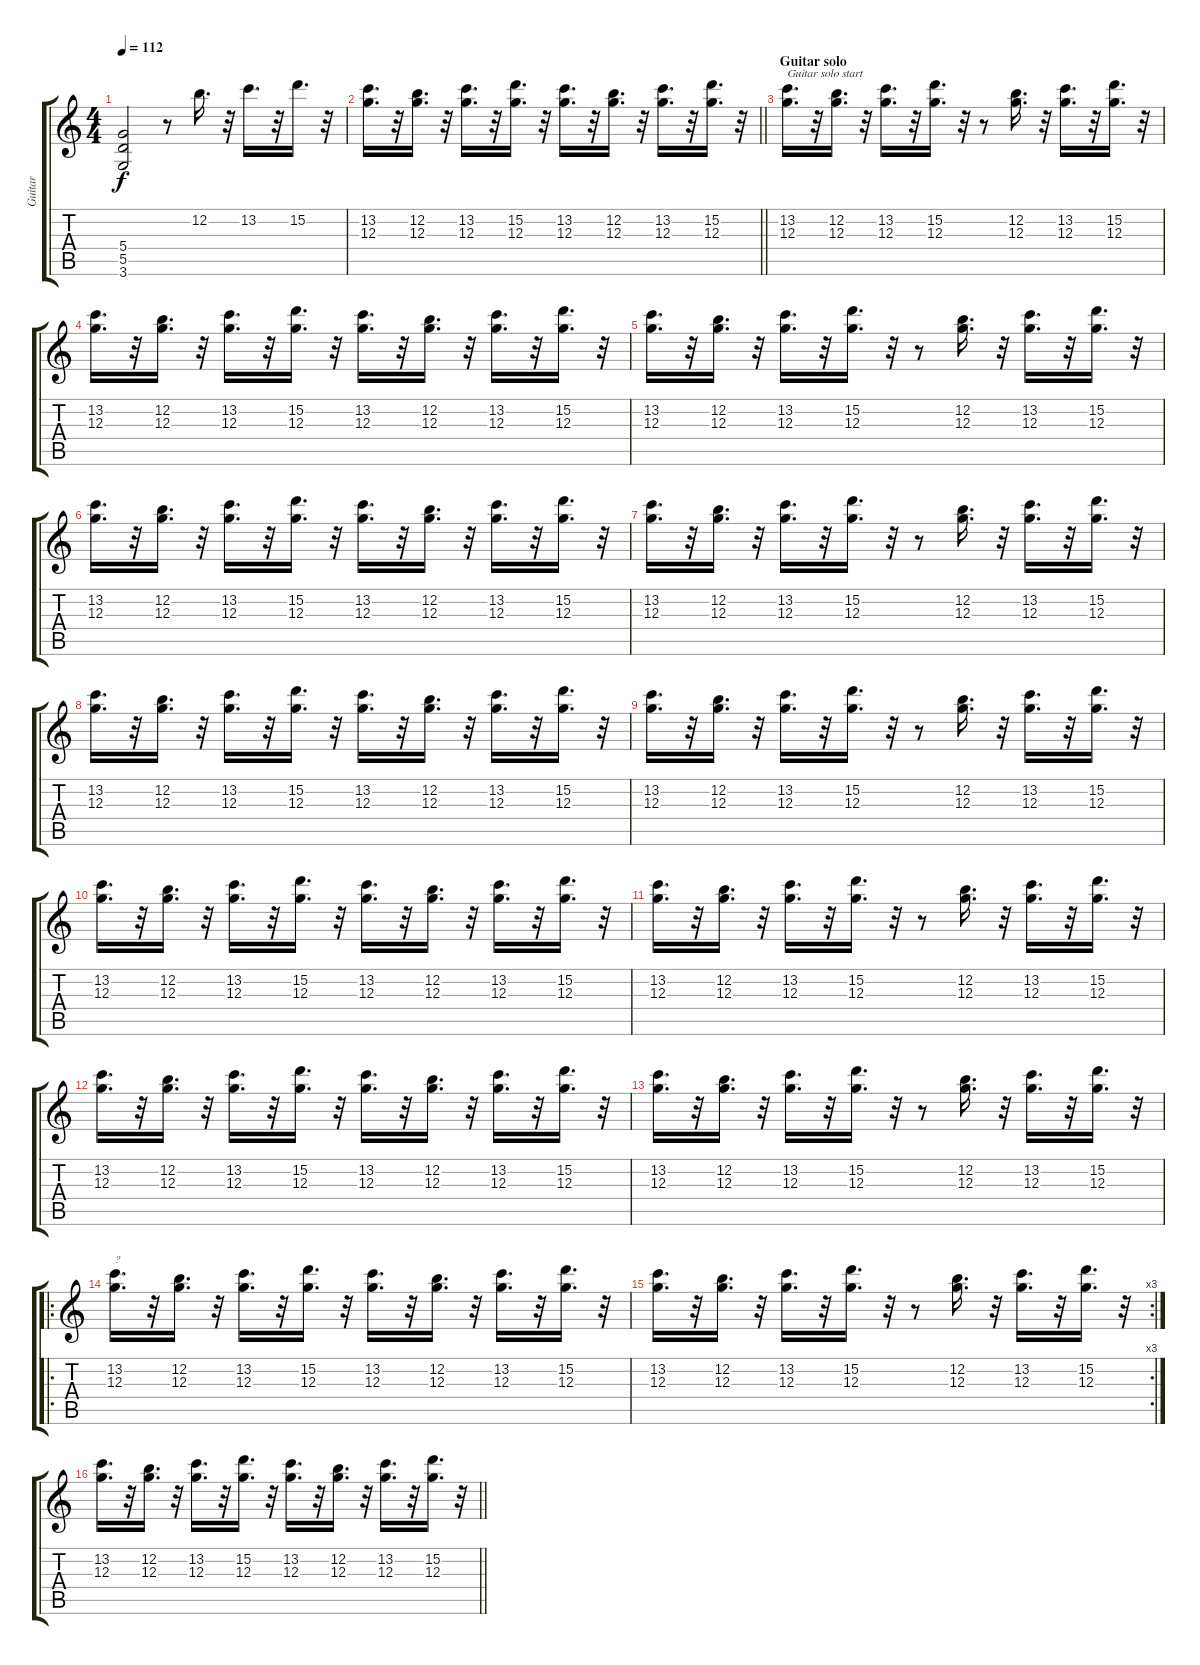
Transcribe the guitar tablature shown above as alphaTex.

\track ("Guitar" "Guitar") {instrument overdrivenguitar}
\staff {score tabs}
\tuning (E4 B3 G3 D3 A2 E2) {hide}
\ts (4 4)
\tempo 112
\clef g2
\ks c
(5.4{t} 5.5{t} 3.6{t}).2{dy f} r.8 12.2.16{d} r.32 13.2.16{d} r.32 15.2.16{d} r.32 |
\barLineRight lightlight
(13.2 12.3).16{d} r.32 (12.2 12.3).16{d} r.32 (13.2 12.3).16{d} r.32 (15.2 12.3).16{d} r.32 (13.2 12.3).16{d} r.32 (12.2 12.3).16{d} r.32 (13.2 12.3).16{d} r.32 (15.2 12.3).16{d} r.32 |
\section ("" "Guitar solo")
(13.2 12.3).16{d txt "Guitar solo start"} r.32 (12.2 12.3).16{d} r.32 (13.2 12.3).16{d} r.32 (15.2 12.3).16{d} r.32 r.8 (12.2 12.3).16{d} r.32 (13.2 12.3).16{d} r.32 (15.2 12.3).16{d} r.32 |
(13.2 12.3).16{d} r.32 (12.2 12.3).16{d} r.32 (13.2 12.3).16{d} r.32 (15.2 12.3).16{d} r.32 (13.2 12.3).16{d} r.32 (12.2 12.3).16{d} r.32 (13.2 12.3).16{d} r.32 (15.2 12.3).16{d} r.32 |
(13.2 12.3).16{d} r.32 (12.2 12.3).16{d} r.32 (13.2 12.3).16{d} r.32 (15.2 12.3).16{d} r.32 r.8 (12.2 12.3).16{d} r.32 (13.2 12.3).16{d} r.32 (15.2 12.3).16{d} r.32 |
(13.2 12.3).16{d} r.32 (12.2 12.3).16{d} r.32 (13.2 12.3).16{d} r.32 (15.2 12.3).16{d} r.32 (13.2 12.3).16{d} r.32 (12.2 12.3).16{d} r.32 (13.2 12.3).16{d} r.32 (15.2 12.3).16{d} r.32 |
(13.2 12.3).16{d} r.32 (12.2 12.3).16{d} r.32 (13.2 12.3).16{d} r.32 (15.2 12.3).16{d} r.32 r.8 (12.2 12.3).16{d} r.32 (13.2 12.3).16{d} r.32 (15.2 12.3).16{d} r.32 |
(13.2 12.3).16{d} r.32 (12.2 12.3).16{d} r.32 (13.2 12.3).16{d} r.32 (15.2 12.3).16{d} r.32 (13.2 12.3).16{d} r.32 (12.2 12.3).16{d} r.32 (13.2 12.3).16{d} r.32 (15.2 12.3).16{d} r.32 |
(13.2 12.3).16{d} r.32 (12.2 12.3).16{d} r.32 (13.2 12.3).16{d} r.32 (15.2 12.3).16{d} r.32 r.8 (12.2 12.3).16{d} r.32 (13.2 12.3).16{d} r.32 (15.2 12.3).16{d} r.32 |
(13.2 12.3).16{d} r.32 (12.2 12.3).16{d} r.32 (13.2 12.3).16{d} r.32 (15.2 12.3).16{d} r.32 (13.2 12.3).16{d} r.32 (12.2 12.3).16{d} r.32 (13.2 12.3).16{d} r.32 (15.2 12.3).16{d} r.32 |
(13.2 12.3).16{d} r.32 (12.2 12.3).16{d} r.32 (13.2 12.3).16{d} r.32 (15.2 12.3).16{d} r.32 r.8 (12.2 12.3).16{d} r.32 (13.2 12.3).16{d} r.32 (15.2 12.3).16{d} r.32 |
(13.2 12.3).16{d} r.32 (12.2 12.3).16{d} r.32 (13.2 12.3).16{d} r.32 (15.2 12.3).16{d} r.32 (13.2 12.3).16{d} r.32 (12.2 12.3).16{d} r.32 (13.2 12.3).16{d} r.32 (15.2 12.3).16{d} r.32 |
(13.2 12.3).16{d} r.32 (12.2 12.3).16{d} r.32 (13.2 12.3).16{d} r.32 (15.2 12.3).16{d} r.32 r.8 (12.2 12.3).16{d} r.32 (13.2 12.3).16{d} r.32 (15.2 12.3).16{d} r.32 |
\ro
(13.2 12.3).16{d txt "?"} r.32 (12.2 12.3).16{d} r.32 (13.2 12.3).16{d} r.32 (15.2 12.3).16{d} r.32 (13.2 12.3).16{d} r.32 (12.2 12.3).16{d} r.32 (13.2 12.3).16{d} r.32 (15.2 12.3).16{d} r.32 |
\rc 3
(13.2 12.3).16{d} r.32 (12.2 12.3).16{d} r.32 (13.2 12.3).16{d} r.32 (15.2 12.3).16{d} r.32 r.8 (12.2 12.3).16{d} r.32 (13.2 12.3).16{d} r.32 (15.2 12.3).16{d} r.32 |
\barLineRight lightlight
(13.2 12.3).16{d} r.32 (12.2 12.3).16{d} r.32 (13.2 12.3).16{d} r.32 (15.2 12.3).16{d} r.32 (13.2 12.3).16{d} r.32 (12.2 12.3).16{d} r.32 (13.2 12.3).16{d} r.32 (15.2 12.3).16{d} r.32
